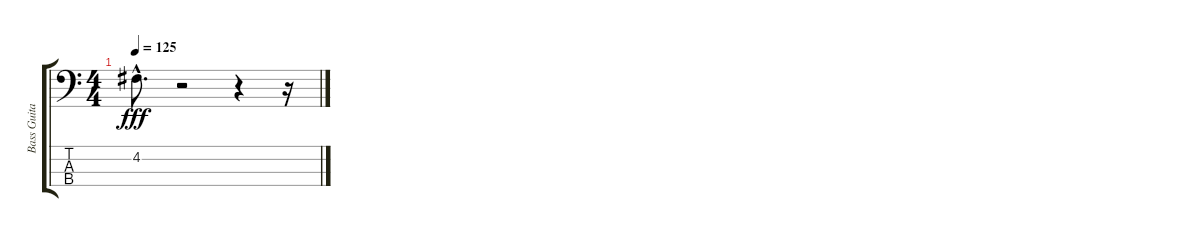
\track ("Bass Guitar     " "Bass Guita") {instrument fretlessbass}
\staff {score tabs}
\tuning (G2 D2 A1 E1) {hide}
\ts (4 4)
\tempo 125
\clef f4
\ks c
4.2{hac}.8{d dy fff} r.2 r.4 r.16
